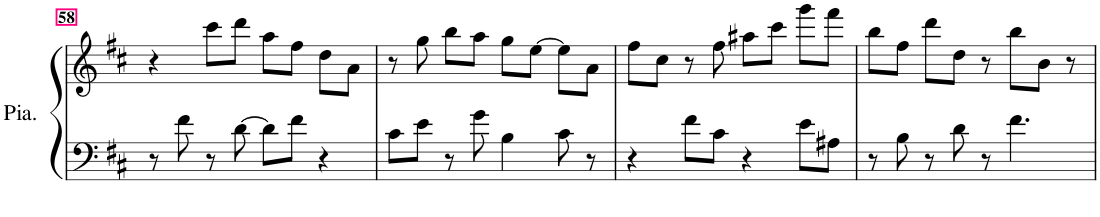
**kern	**kern
*part1	*part1
*staff2	*staff1
*I"Piano	*
*I'Pia.	*
!!LO:PB:g=z
*clefF4	*clefG2
*k[f#c#]	*k[f#c#]
*M4/4	*M4/4
=58	=58
8r	4r
8f#\	.
8r	8ccc#\L
[8d\	8ddd\J
8d\L]	8aa\L
8f#\J	8ff#\J
4r	8dd\L
.	8a\J
=59	=59
8c#\L	8r
8e\J	8gg\
8r	8bb\L
8g\	8aa\J
4B\	8gg\L
.	[8ee\J
8c#\	8ee\L]
8r	8a\J
=60	=60
4r	8ff#\L
.	8cc#\J
8f#\L	8r
8c#\J	8ff#\
4r	8aa#X\L
.	8ccc#\J
8e\L	8ggg\L
8A#X\J	8fff#\J
=61	=61
8r	8bb\L
8B\	8ff#\J
8r	8ddd\L
8d\	8dd\J
8r	8r
4.f#\	8bb\L
.	8b\J
.	8r
=	=
*-	*-
